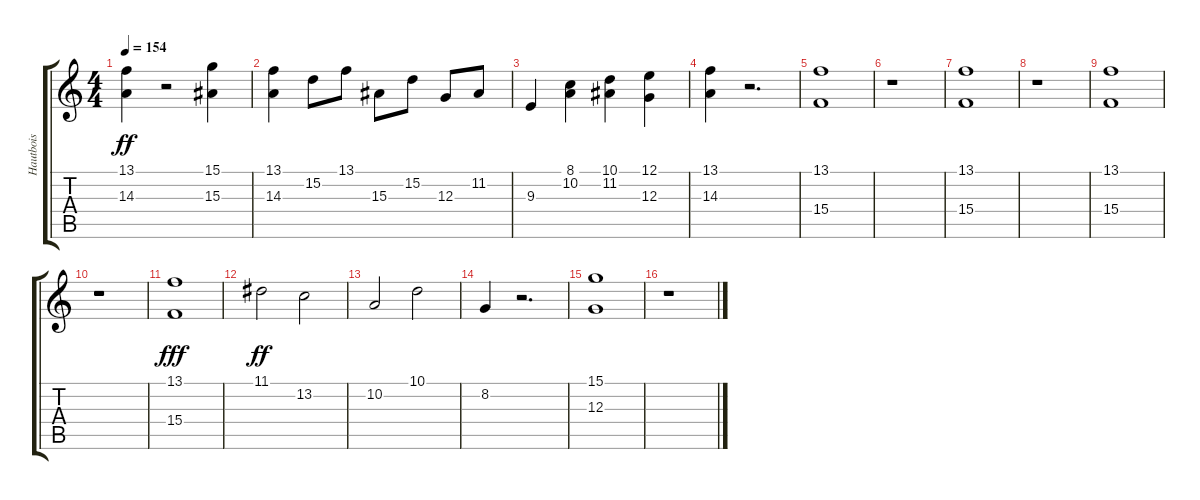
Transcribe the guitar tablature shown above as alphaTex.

\track ("Hautbois" "Hautbois") {instrument oboe}
\staff {score tabs}
\tuning (E4 B3 G3 D3 A2 E2) {hide}
\ts (4 4)
\tempo 154
\clef g2
\ks c
(13.1 14.3).4{dy ff} r.2 (15.1 15.3).4 |
(13.1 14.3).4 15.2.8 13.1.8 15.3.8 15.2.8 12.3.8 11.2.8 |
9.3.4 (8.1 10.2).4 (10.1 11.2).4 (12.1 12.3).4 |
(13.1 14.3).4 r.2{d} |
(13.1 15.4).1 |
r.1 |
(13.1 15.4).1 |
r.1 |
(13.1 15.4).1 |
r.1 |
(13.1 15.4).1{dy fff} |
11.1.2{dy ff} 13.2.2 |
10.2.2 10.1.2 |
8.2.4 r.2{d} |
(15.1 12.3).1 |
r.1
